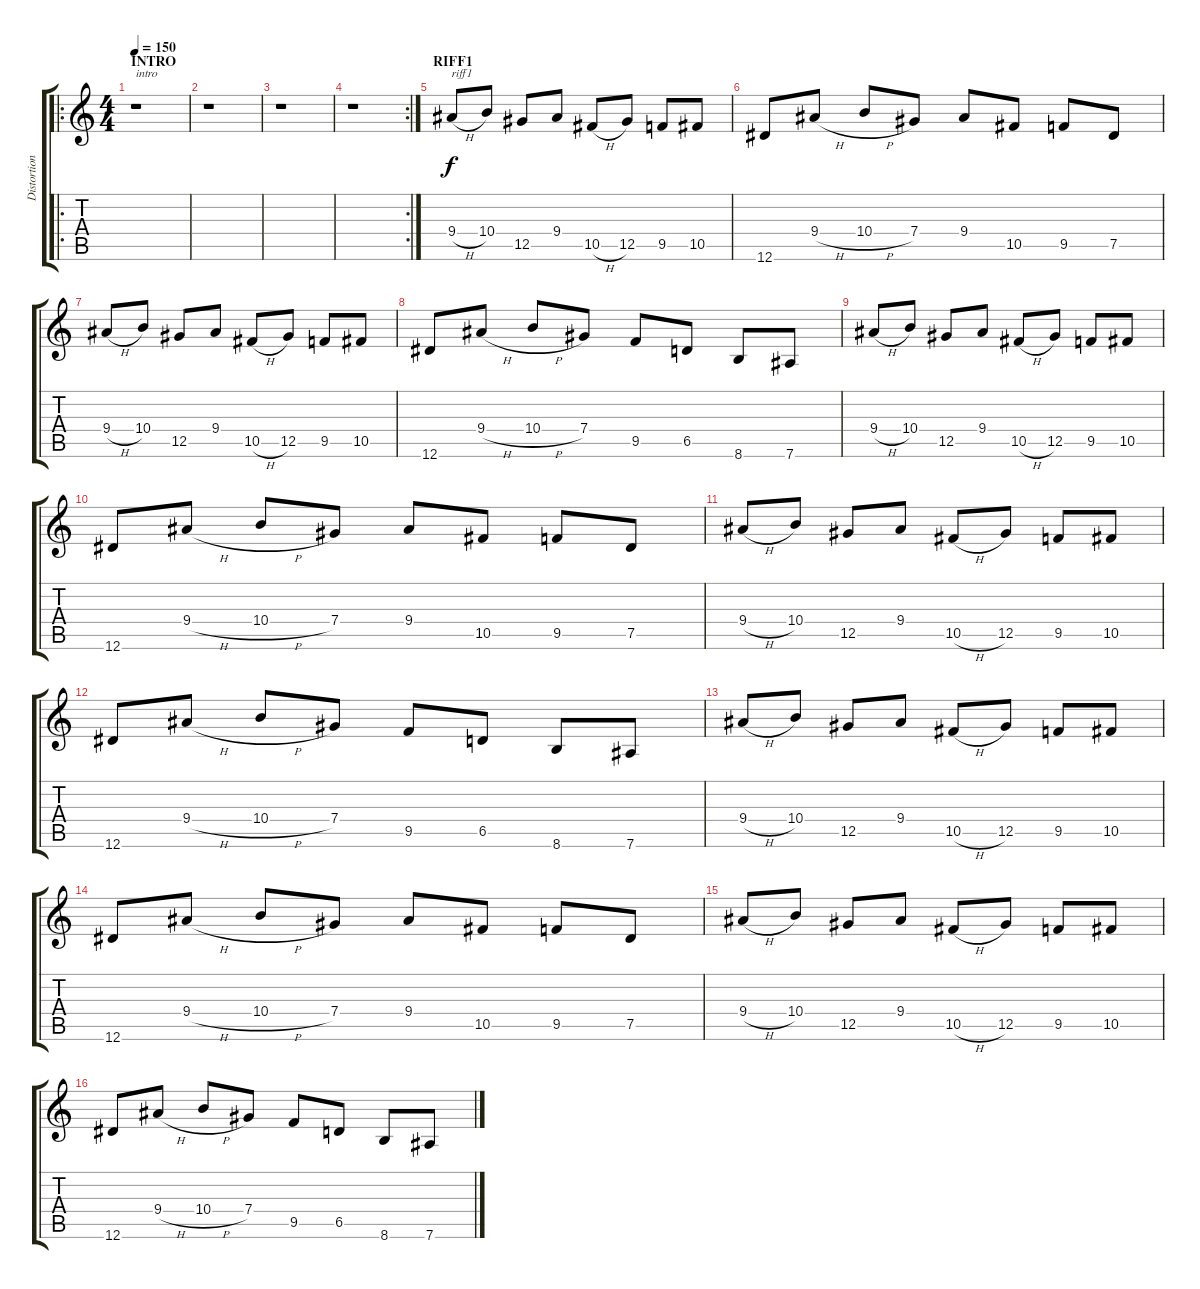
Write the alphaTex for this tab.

\track ("Distortion G" "Distortion") {instrument overdrivenguitar}
\staff {score tabs}
\tuning (Eb4 Bb3 Gb3 Db3 Ab2 Eb2) {hide}
\ro
\ts (4 4)
\section ("" "INTRO")
\tempo 150
\clef g2
\ks c
r.1{txt "intro" dy f instrument overdrivenguitar} |
r.1 |
r.1 |
\rc 2
r.1 |
\section ("" "RIFF1")
9.4{h}.8{txt "riff1"} 10.4.8 12.5.8 9.4.8 10.5{h}.8 12.5.8 9.5.8 10.5.8 |
12.6.8 9.4{h}.8 10.4{h}.8 7.4.8 9.4.8 10.5.8 9.5.8 7.5.8 |
9.4{h}.8 10.4.8 12.5.8 9.4.8 10.5{h}.8 12.5.8 9.5.8 10.5.8 |
12.6.8 9.4{h}.8 10.4{h}.8 7.4.8 9.5.8 6.5.8 8.6.8 7.6.8 |
9.4{h}.8 10.4.8 12.5.8 9.4.8 10.5{h}.8 12.5.8 9.5.8 10.5.8 |
12.6.8 9.4{h}.8 10.4{h}.8 7.4.8 9.4.8 10.5.8 9.5.8 7.5.8 |
9.4{h}.8 10.4.8 12.5.8 9.4.8 10.5{h}.8 12.5.8 9.5.8 10.5.8 |
12.6.8 9.4{h}.8 10.4{h}.8 7.4.8 9.5.8 6.5.8 8.6.8 7.6.8 |
9.4{h}.8 10.4.8 12.5.8 9.4.8 10.5{h}.8 12.5.8 9.5.8 10.5.8 |
12.6.8 9.4{h}.8 10.4{h}.8 7.4.8 9.4.8 10.5.8 9.5.8 7.5.8 |
9.4{h}.8 10.4.8 12.5.8 9.4.8 10.5{h}.8 12.5.8 9.5.8 10.5.8 |
12.6.8 9.4{h}.8 10.4{h}.8 7.4.8 9.5.8 6.5.8 8.6.8 7.6.8
